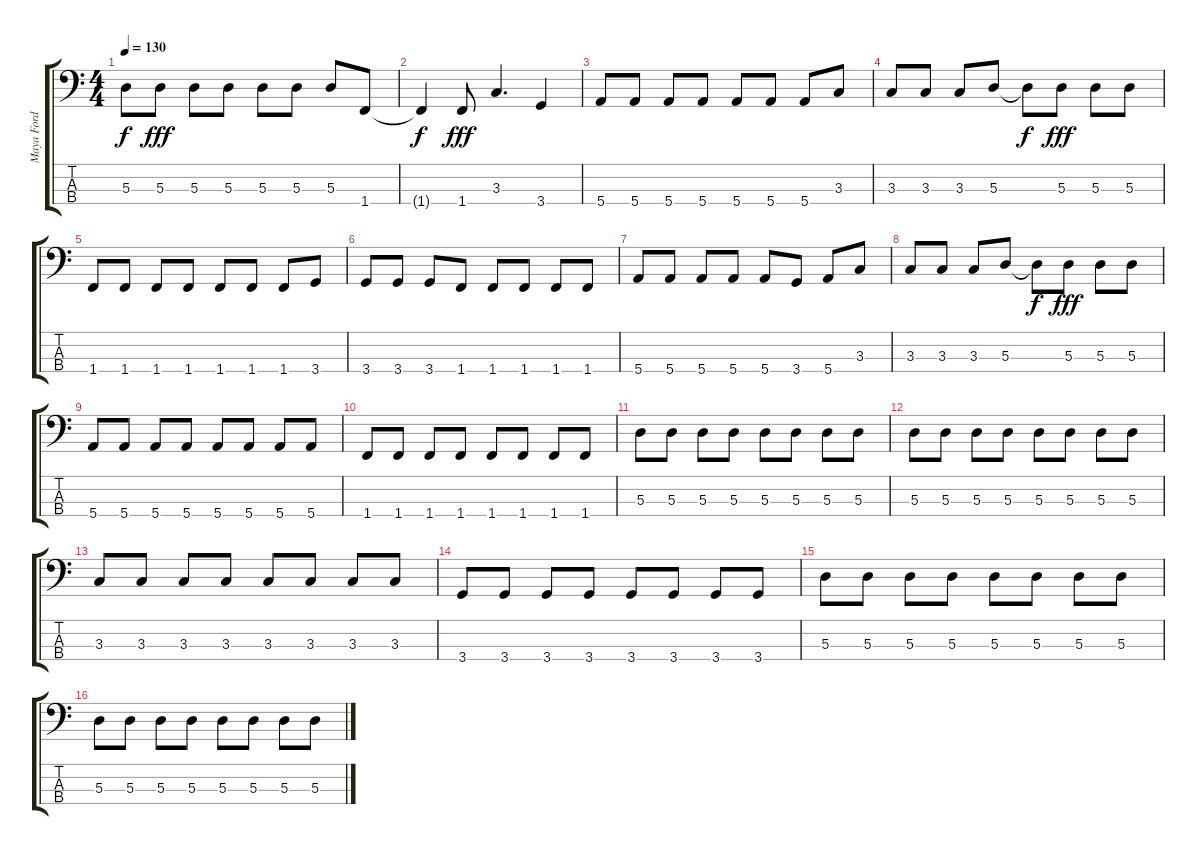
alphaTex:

\track ("Maya Ford" "Maya Ford") {instrument electricbassfinger}
\staff {score tabs}
\tuning (G2 D2 A1 E1) {hide}
\ts (4 4)
\tempo 130
\clef f4
\ks c
5.3.8{dy f} 5.3.8{dy fff} 5.3.8 5.3.8 5.3.8 5.3.8 5.3.8 1.4.8 |
1.4{t}.4{dy f} 1.4.8{dy fff} 3.3.4{d} 3.4.4 |
5.4.8{volume 10} 5.4.8 5.4.8 5.4.8 5.4.8 5.4.8 5.4.8 3.3.8 |
3.3.8 3.3.8 3.3.8 5.3.8 5.3{t}.8{dy f} 5.3.8{dy fff} 5.3.8 5.3.8 |
1.4.8 1.4.8 1.4.8 1.4.8 1.4.8 1.4.8 1.4.8 3.4.8 |
3.4.8 3.4.8 3.4.8 1.4.8 1.4.8 1.4.8 1.4.8 1.4.8 |
5.4.8 5.4.8 5.4.8 5.4.8 5.4.8 3.4.8 5.4.8 3.3.8 |
3.3.8 3.3.8 3.3.8 5.3.8 5.3{t}.8{dy f} 5.3.8{dy fff} 5.3.8 5.3.8 |
5.4.8 5.4.8 5.4.8 5.4.8 5.4.8 5.4.8 5.4.8 5.4.8 |
1.4.8{volume 7} 1.4.8 1.4.8 1.4.8 1.4.8 1.4.8 1.4.8 1.4.8 |
5.3.8 5.3.8 5.3.8 5.3.8 5.3.8 5.3.8 5.3.8 5.3.8 |
5.3.8 5.3.8 5.3.8 5.3.8 5.3.8 5.3.8 5.3.8 5.3.8 |
3.3.8 3.3.8 3.3.8 3.3.8 3.3.8 3.3.8 3.3.8 3.3.8 |
3.4.8 3.4.8 3.4.8 3.4.8 3.4.8 3.4.8 3.4.8 3.4.8 |
5.3.8 5.3.8 5.3.8 5.3.8 5.3.8 5.3.8 5.3.8 5.3.8 |
5.3.8 5.3.8 5.3.8 5.3.8 5.3.8 5.3.8 5.3.8 5.3.8
